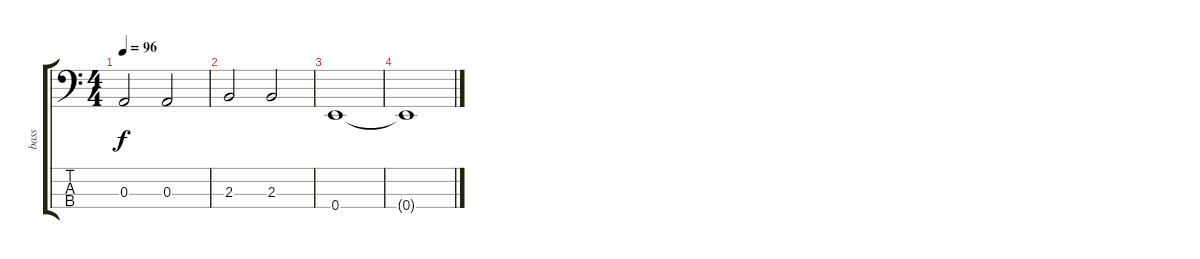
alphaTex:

\track ("bass" "bass") {instrument electricbassfinger}
\staff {score tabs}
\tuning (G2 D2 A1 E1) {hide}
\ts (4 4)
\tempo 96
\clef f4
\ks c
0.3.2{dy f} 0.3.2 |
2.3.2 2.3.2 |
0.4.1 |
0.4{t}.1
